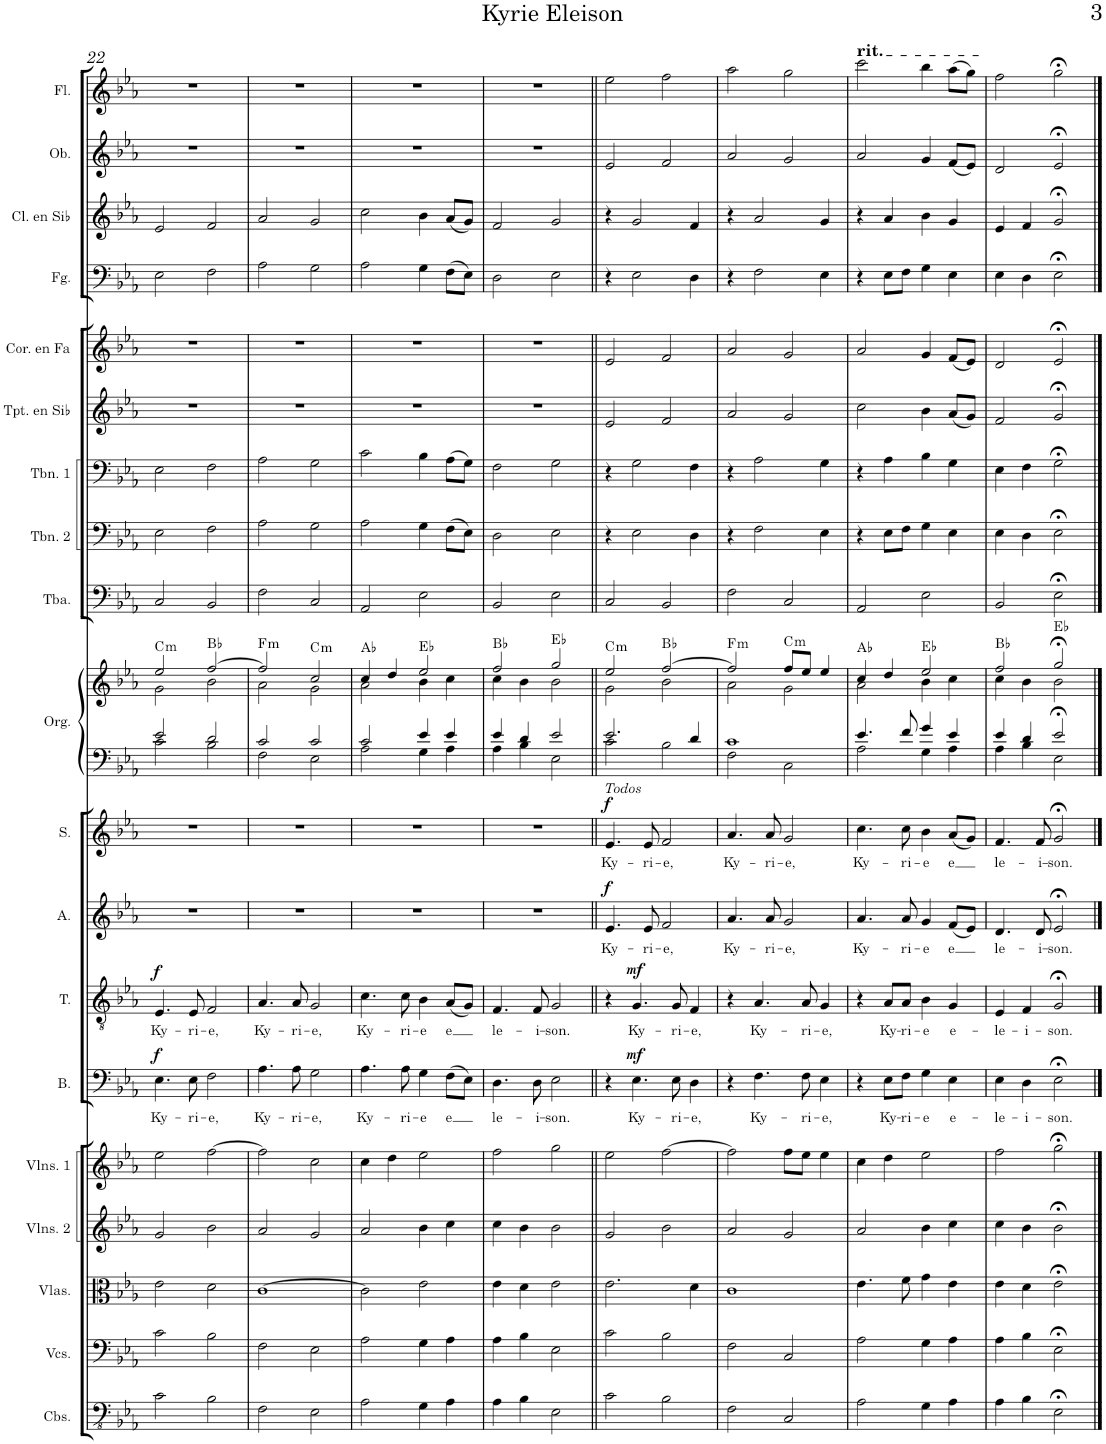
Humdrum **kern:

**kern	**kern	**kern	**kern	**kern	**kern	**text	**dynam	**kern	**text	**dynam	**kern	**text	**dynam	**kern	**text	**dynam	**kern	**kern	**harte	**kern	**kern	**kern	**kern	**kern	**kern	**kern	**kern	**kern
*part19	*part18	*part17	*part16	*part15	*part14	*part14	*part14	*part13	*part13	*part13	*part12	*part12	*part12	*part11	*part11	*part11	*part10	*part10	*part10	*part9	*part8	*part7	*part6	*part5	*part4	*part3	*part2	*part1
*staff20	*staff19	*staff18	*staff17	*staff16	*staff15	*staff15	*staff15	*staff14	*staff14	*staff14	*staff13	*staff13	*staff13	*staff12	*staff12	*staff12	*staff11	*staff10	*	*staff9	*staff8	*staff7	*staff6	*staff5	*staff4	*staff3	*staff2	*staff1
*I"Contrabajos	*I"Violonchelos	*I"Violas	*I"Violines 2	*I"Violines 1	*I"Bajo	*	*	*I"Tenor	*	*	*I"Alto	*	*	*I"Soprano	*	*	*I"Órgano	*	*	*I"Tuba	*I"Trombón 2	*I"Trombón 1	*I"Trompeta en Sib	*I"Trompa en Fa	*I"Fagot	*I"Clarinete en Sib	*I"Oboe	*I"Flauta
*I'Cbs.	*I'Vcs.	*I'Vlas.	*I'Vlns. 2	*I'Vlns. 1	*I'B.	*	*	*I'T.	*	*	*I'A.	*	*	*I'S.	*	*	*	*	*	*I'Tba.	*I'Tbn. 2	*I'Tbn. 1	*I'Tpt. en Sib	*	*I'Fg.	*I'Cl. en Sib	*I'Ob.	*I'Fl.
!!LO:PB:g=z
*clefFv4	*clefF4	*clefC3	*clefG2	*clefG2	*clefF4	*	*	*clefGv2	*	*	*clefG2	*	*	*clefG2	*	*	*clefF4	*clefG2	*	*clefF4	*clefF4	*clefF4	*clefG2	*clefG2	*clefF4	*clefG2	*clefG2	*clefG2
*	*	*	*	*	*	*	*	*	*	*	*	*	*	*	*	*	*	*	*	*	*	*	*Trd1c2	*Trd4c7	*	*Trd1c2	*	*
*k[b-e-a-]	*k[b-e-a-]	*k[b-e-a-]	*k[b-e-a-]	*k[b-e-a-]	*k[b-e-a-]	*	*	*k[b-e-a-]	*	*	*k[b-e-a-]	*	*	*k[b-e-a-]	*	*	*k[b-e-a-]	*k[b-e-a-]	*	*k[b-e-a-]	*k[b-e-a-]	*k[b-e-a-]	*k[b-e-a-]	*k[b-e-a-]	*k[b-e-a-]	*k[b-e-a-]	*k[b-e-a-]	*k[b-e-a-]
*M4/4	*M4/4	*M4/4	*M4/4	*M4/4	*M4/4	*	*	*M4/4	*	*	*M4/4	*	*	*M4/4	*	*	*M4/4	*M4/4	*	*M4/4	*M4/4	*M4/4	*M4/4	*M4/4	*M4/4	*M4/4	*M4/4	*M4/4
*met(c)	*met(c)	*met(c)	*met(c)	*met(c)	*met(c)	*	*	*met(c)	*	*	*met(c)	*	*	*met(c)	*	*	*met(c)	*met(c)	*	*met(c)	*met(c)	*met(c)	*met(c)	*met(c)	*met(c)	*met(c)	*met(c)	*met(c)
=22	=22	=22	=22	=22	=22	=22	=22	=22	=22	=22	=22	=22	=22	=22	=22	=22	=22	=22	=22	=22	=22	=22	=22	=22	=22	=22	=22	=22
!	!	!	!	!	!	!LO:LY:b	!LO:DY:a	!	!LO:LY:b	!LO:DY:a	!	!	!	!	!	!	!	!	!LO:H:kt=m	!	!	!	!	!	!	!	!	!
*	*	*	*	*	*	*	*	*	*	*	*	*	*	*	*	*	*^	*^	*	*	*	*	*	*	*	*	*	*
2C\	2c\	2e-\	2g/	2ee-\	4.E-\	Ky-	f	4.E-/	Ky-	f	1r	.	.	1r	.	.	2e-/	2c\	2ee-/	2g\	C:min	2C/	2E-\	2E-\	1r	1r	2E-\	2e-/	1r	1r
!	!	!	!	!	!	!LO:LY:b	!	!	!LO:LY:b	!	!	!	!	!	!	!	!	!	!	!	!	!	!	!	!	!	!	!	!	!
.	.	.	.	.	8E-\	-ri-	.	8E-/	-ri-	.	.	.	.	.	.	.	.	.	.	.	.	.	.	.	.	.	.	.	.	.
!	!	!	!	!	!	!LO:LY:b	!	!	!LO:LY:b	!	!	!	!	!	!	!	!	!	!	!	!	!	!	!	!	!	!	!	!	!
2BB-\	2B-\	2d\	2b-\	[2ff\	2F\	-e,	.	2F/	-e,	.	.	.	.	.	.	.	2d/	2B-\	[2ff/	2b-\	Bb:maj	2BB-/	2F\	2F\	.	.	2F\	2f/	.	.
=23	=23	=23	=23	=23	=23	=23	=23	=23	=23	=23	=23	=23	=23	=23	=23	=23	=23	=23	=23	=23	=23	=23	=23	=23	=23	=23	=23	=23	=23	=23
!	!	!	!	!	!	!LO:LY:b	!	!	!LO:LY:b	!	!	!	!	!	!	!	!	!	!	!	!LO:H:kt=m	!	!	!	!	!	!	!	!	!
2FF\	2F\	[1c	2a-/	2ff\]	4.A-\	Ky-	.	4.A-/	Ky-	.	1r	.	.	1r	.	.	2c/	2F\	2ff/]	2a-\	F:min	2F\	2A-\	2A-\	1r	1r	2A-\	2a-/	1r	1r
!	!	!	!	!	!	!LO:LY:b	!	!	!LO:LY:b	!	!	!	!	!	!	!	!	!	!	!	!	!	!	!	!	!	!	!	!	!
.	.	.	.	.	8A-\	-ri-	.	8A-/	-ri-	.	.	.	.	.	.	.	.	.	.	.	.	.	.	.	.	.	.	.	.	.
!	!	!	!	!	!	!LO:LY:b	!	!	!LO:LY:b	!	!	!	!	!	!	!	!	!	!	!	!LO:H:kt=m	!	!	!	!	!	!	!	!	!
2EE-\	2E-\	.	2g/	2cc\	2G\	-e,	.	2G/	-e,	.	.	.	.	.	.	.	2c/	2E-\	2cc/	2g\	C:min	2C/	2G\	2G\	.	.	2G\	2g/	.	.
=24	=24	=24	=24	=24	=24	=24	=24	=24	=24	=24	=24	=24	=24	=24	=24	=24	=24	=24	=24	=24	=24	=24	=24	=24	=24	=24	=24	=24	=24	=24
!	!	!	!	!	!	!LO:LY:b	!	!	!LO:LY:b	!	!	!	!	!	!	!	!	!	!	!	!	!	!	!	!	!	!	!	!	!
2AA-\	2A-\	2c\]	2a-/	4cc\	4.A-\	Ky-	.	4.c\	Ky-	.	1r	.	.	1r	.	.	2c/	2A-\	4cc/	2a-\	Ab:maj	2AA-/	2A-\	2c\	1r	1r	2A-\	2cc\	1r	1r
.	.	.	.	4dd\	.	.	.	.	.	.	.	.	.	.	.	.	.	.	4dd/	.	.	.	.	.	.	.	.	.	.	.
!	!	!	!	!	!	!LO:LY:b	!	!	!LO:LY:b	!	!	!	!	!	!	!	!	!	!	!	!	!	!	!	!	!	!	!	!	!
.	.	.	.	.	8A-\	-ri-	.	8c\	-ri-	.	.	.	.	.	.	.	.	.	.	.	.	.	.	.	.	.	.	.	.	.
!	!	!	!	!	!	!LO:LY:b	!	!	!LO:LY:b	!	!	!	!	!	!	!	!	!	!	!	!	!	!	!	!	!	!	!	!	!
4GG\	4G\	2e-\	4b-\	2ee-\	4G\	-e	.	4B-\	-e	.	.	.	.	.	.	.	4e-/	4G\	2ee-/	4b-\	Eb:maj	2E-\	4G\	4B-\	.	.	4G\	4b-\	.	.
!	!	!	!	!	!	!LO:LY:b	!	!	!LO:LY:b	!	!	!	!	!	!	!	!	!	!	!	!	!	!	!	!	!	!	!	!	!
4AA-\	4A-\	.	4cc\	.	(8F\L	e	.	(8A-/L	e	.	.	.	.	.	.	.	4e-/	4A-\	.	4cc\	.	.	(8F\L	(8A-\L	.	.	(8F\L	(8a-/L	.	.
.	.	.	.	.	8E-\J)	.	.	8G/J)	.	.	.	.	.	.	.	.	.	.	.	.	.	.	8E-\J)	8G\J)	.	.	8E-\J)	8g/J)	.	.
=25	=25	=25	=25	=25	=25	=25	=25	=25	=25	=25	=25	=25	=25	=25	=25	=25	=25	=25	=25	=25	=25	=25	=25	=25	=25	=25	=25	=25	=25	=25
!	!	!	!	!	!	!LO:LY:b	!	!	!LO:LY:b	!	!	!	!	!	!	!	!	!	!	!	!	!	!	!	!	!	!	!	!	!
4AA-\	4A-\	4e-\	4cc\	2ff\	4.D\	le-	.	4.F/	le-	.	1r	.	.	1r	.	.	4e-/	4A-\	2ff/	4cc\	Bb:maj	2BB-/	2D\	2F\	1r	1r	2D\	2f/	1r	1r
4BB-\	4B-\	4d\	4b-\	.	.	.	.	.	.	.	.	.	.	.	.	.	4d/	4B-\	.	4b-\	.	.	.	.	.	.	.	.	.	.
!	!	!	!	!	!	!LO:LY:b	!	!	!LO:LY:b	!	!	!	!	!	!	!	!	!	!	!	!	!	!	!	!	!	!	!	!	!
.	.	.	.	.	8D\	-i-	.	8F/	-i-	.	.	.	.	.	.	.	.	.	.	.	.	.	.	.	.	.	.	.	.	.
!	!	!	!	!	!	!LO:LY:b	!	!	!LO:LY:b	!	!	!	!	!	!	!	!	!	!	!	!	!	!	!	!	!	!	!	!	!
2EE-\	2E-\	2e-\	2b-\	2gg\	2E-\	-son.	.	2G/	-son.	.	.	.	.	.	.	.	2e-/	2E-\	2gg/	2b-\	Eb:maj	2E-\	2E-\	2G\	.	.	2E-\	2g/	.	.
=26||	=26||	=26||	=26||	=26||	=26||	=26||	=26||	=26||	=26||	=26||	=26||	=26||	=26||	=26||	=26||	=26||	=26||	=26||	=26||	=26||	=26||	=26||	=26||	=26||	=26||	=26||	=26||	=26||	=26||	=26||
!	!	!	!	!	!	!	!	!	!	!	!	!	!	!LO:TX:a:i:t=Todos	!	!	!	!	!	!	!	!	!	!	!	!	!	!	!	!
!	!	!	!	!	!	!	!	!	!	!	!	!LO:LY:b	!LO:DY:a	!	!LO:LY:b	!LO:DY:a	!	!	!	!	!LO:H:kt=m	!	!	!	!	!	!	!	!	!
2C\	2c\	2.e-\	2g/	2ee-\	4r	.	.	4r	.	.	4.e-/	Ky-	f	4.e-/	Ky-	f	2.e-/	2c\	2ee-/	2g\	C:min	2C/	4r	4r	2e-/	2e-/	4r	4r	2e-/	2ee-\
!	!	!	!	!	!	!LO:LY:b	!LO:DY:a	!	!LO:LY:b	!LO:DY:a	!	!	!	!	!	!	!	!	!	!	!	!	!	!	!	!	!	!	!	!
.	.	.	.	.	4.E-\	Ky-	mf	4.G/	Ky-	mf	.	.	.	.	.	.	.	.	.	.	.	.	2E-\	2G\	.	.	2E-\	2g/	.	.
!	!	!	!	!	!	!	!	!	!	!	!	!LO:LY:b	!	!	!LO:LY:b	!	!	!	!	!	!	!	!	!	!	!	!	!	!	!
.	.	.	.	.	.	.	.	.	.	.	8e-/	-ri-	.	8e-/	-ri-	.	.	.	.	.	.	.	.	.	.	.	.	.	.	.
!	!	!	!	!	!	!	!	!	!	!	!	!LO:LY:b	!	!	!LO:LY:b	!	!	!	!	!	!	!	!	!	!	!	!	!	!	!
2BB-\	2B-\	.	2b-\	[2ff\	.	.	.	.	.	.	2f/	-e,	.	2f/	-e,	.	.	2B-\	[2ff/	2b-\	Bb:maj	2BB-/	.	.	2f/	2f/	.	.	2f/	2ff\
!	!	!	!	!	!	!LO:LY:b	!	!	!LO:LY:b	!	!	!	!	!	!	!	!	!	!	!	!	!	!	!	!	!	!	!	!	!
.	.	.	.	.	8E-\	-ri-	.	8G/	-ri-	.	.	.	.	.	.	.	.	.	.	.	.	.	.	.	.	.	.	.	.	.
!	!	!	!	!	!	!LO:LY:b	!	!	!LO:LY:b	!	!	!	!	!	!	!	!	!	!	!	!	!	!	!	!	!	!	!	!	!
.	.	4d\	.	.	4D\	-e,	.	4F/	-e,	.	.	.	.	.	.	.	4d/	.	.	.	.	.	4D\	4F\	.	.	4D\	4f/	.	.
=27	=27	=27	=27	=27	=27	=27	=27	=27	=27	=27	=27	=27	=27	=27	=27	=27	=27	=27	=27	=27	=27	=27	=27	=27	=27	=27	=27	=27	=27	=27
!	!	!	!	!	!	!	!	!	!	!	!	!LO:LY:b	!	!	!LO:LY:b	!	!	!	!	!	!LO:H:kt=m	!	!	!	!	!	!	!	!	!
2FF\	2F\	1c	2a-/	2ff\]	4r	.	.	4r	.	.	4.a-/	Ky-	.	4.a-/	Ky-	.	1c	2F\	2ff/]	2a-\	F:min	2F\	4r	4r	2a-/	2a-/	4r	4r	2a-/	2aa-\
!	!	!	!	!	!	!LO:LY:b	!	!	!LO:LY:b	!	!	!	!	!	!	!	!	!	!	!	!	!	!	!	!	!	!	!	!	!
.	.	.	.	.	4.F\	Ky-	.	4.A-/	Ky-	.	.	.	.	.	.	.	.	.	.	.	.	.	2F\	2A-\	.	.	2F\	2a-/	.	.
!	!	!	!	!	!	!	!	!	!	!	!	!LO:LY:b	!	!	!LO:LY:b	!	!	!	!	!	!	!	!	!	!	!	!	!	!	!
.	.	.	.	.	.	.	.	.	.	.	8a-/	-ri-	.	8a-/	-ri-	.	.	.	.	.	.	.	.	.	.	.	.	.	.	.
!	!	!	!	!	!	!	!	!	!	!	!	!LO:LY:b	!	!	!LO:LY:b	!	!	!	!	!	!LO:H:kt=m	!	!	!	!	!	!	!	!	!
2CC/	2C/	.	2g/	8ff\L	.	.	.	.	.	.	2g/	-e,	.	2g/	-e,	.	.	2C\	8ff/L	2g\	C:min	2C/	.	.	2g/	2g/	.	.	2g/	2gg\
!	!	!	!	!	!	!LO:LY:b	!	!	!LO:LY:b	!	!	!	!	!	!	!	!	!	!	!	!	!	!	!	!	!	!	!	!	!
.	.	.	.	8ee-\J	8F\	-ri-	.	8A-/	-ri-	.	.	.	.	.	.	.	.	.	8ee-/J	.	.	.	.	.	.	.	.	.	.	.
!	!	!	!	!	!	!LO:LY:b	!	!	!LO:LY:b	!	!	!	!	!	!	!	!	!	!	!	!	!	!	!	!	!	!	!	!	!
.	.	.	.	4ee-\	4E-\	-e,	.	4G/	-e,	.	.	.	.	.	.	.	.	.	4ee-/	.	.	.	4E-\	4G\	.	.	4E-\	4g/	.	.
=28	=28	=28	=28	=28	=28	=28	=28	=28	=28	=28	=28	=28	=28	=28	=28	=28	=28	=28	=28	=28	=28	=28	=28	=28	=28	=28	=28	=28	=28	=28
!	!	!	!	!	!	!	!	!	!	!	!	!	!	!	!	!	!	!	!	!	!	!	!	!	!	!	!	!	!	!LO:TX:a:t=rit.
!	!	!	!	!	!	!	!	!	!	!	!	!LO:LY:b	!	!	!LO:LY:b	!	!	!	!	!	!	!	!	!	!	!	!	!	!	!
2AA-\	2A-\	4.e-\	2a-/	4cc\	4r	.	.	4r	.	.	4.a-/	Ky-	.	4.cc\	Ky-	.	4.e-/	2A-\	4cc/	2a-\	Ab:maj	2AA-/	4r	4r	2cc\	2a-/	4r	4r	2a-/	2ccc\
!	!	!	!	!	!	!LO:LY:b	!	!	!LO:LY:b	!	!	!	!	!	!	!	!	!	!	!	!	!	!	!	!	!	!	!	!	!
.	.	.	.	4dd\	8E-\L	Ky-	.	8A-/L	Ky-	.	.	.	.	.	.	.	.	.	4dd/	.	.	.	8E-\L	4A-\	.	.	8E-\L	4a-/	.	.
!	!	!	!	!	!	!LO:LY:b	!	!	!LO:LY:b	!	!	!LO:LY:b	!	!	!LO:LY:b	!	!	!	!	!	!	!	!	!	!	!	!	!	!	!
.	.	8f\	.	.	8F\J	-ri-	.	8A-/J	-ri-	.	8a-/	-ri-	.	8cc\	-ri-	.	8f/	.	.	.	.	.	8F\J	.	.	.	8F\J	.	.	.
!	!	!	!	!	!	!LO:LY:b	!	!	!LO:LY:b	!	!	!LO:LY:b	!	!	!LO:LY:b	!	!	!	!	!	!	!	!	!	!	!	!	!	!	!
4GG\	4G\	4g\	4b-\	2ee-\	4G\	-e	.	4B-\	-e	.	4g/	-e	.	4b-\	-e	.	4g/	4G\	2ee-/	4b-\	Eb:maj	2E-\	4G\	4B-\	4b-\	4g/	4G\	4b-\	4g/	4bb-\
!	!	!	!	!	!	!LO:LY:b	!	!	!LO:LY:b	!	!	!LO:LY:b	!	!	!LO:LY:b	!	!	!	!	!	!	!	!	!	!	!	!	!	!	!
4AA-\	4A-\	4e-\	4cc\	.	4E-\	e-	.	4G/	e-	.	(8f/L	e	.	(8a-/L	e	.	4e-/	4A-\	.	4cc\	.	.	4E-\	4G\	(8a-/L	(8f/L	4E-\	4g/	(8f/L	(8aa-\L
.	.	.	.	.	.	.	.	.	.	.	8e-/J)	.	.	8g/J)	.	.	.	.	.	.	.	.	.	.	8g/J)	8e-/J)	.	.	8e-/J)	8gg\J)
=29	=29	=29	=29	=29	=29	=29	=29	=29	=29	=29	=29	=29	=29	=29	=29	=29	=29	=29	=29	=29	=29	=29	=29	=29	=29	=29	=29	=29	=29	=29
!	!	!	!	!	!	!LO:LY:b	!	!	!LO:LY:b	!	!	!LO:LY:b	!	!	!LO:LY:b	!	!	!	!	!	!	!	!	!	!	!	!	!	!	!
4AA-\	4A-\	4e-\	4cc\	2ff\	4E-\	-le-	.	4E-/	-le-	.	4.d/	le-	.	4.f/	le-	.	4e-/	4A-\	2ff/	4cc\	Bb:maj	2BB-/	4E-\	4E-\	2f/	2d/	4E-\	4e-/	2d/	2ff\
!	!	!	!	!	!	!LO:LY:b	!	!	!LO:LY:b	!	!	!	!	!	!	!	!	!	!	!	!	!	!	!	!	!	!	!	!	!
4BB-\	4B-\	4d\	4b-\	.	4D\	-i-	.	4F/	-i-	.	.	.	.	.	.	.	4d/	4B-\	.	4b-\	.	.	4D\	4F\	.	.	4D\	4f/	.	.
!	!	!	!	!	!	!	!	!	!	!	!	!LO:LY:b	!	!	!LO:LY:b	!	!	!	!	!	!	!	!	!	!	!	!	!	!	!
.	.	.	.	.	.	.	.	.	.	.	8d/	-i-	.	8f/	-i-	.	.	.	.	.	.	.	.	.	.	.	.	.	.	.
!	!	!	!	!	!	!LO:LY:b	!	!	!LO:LY:b	!	!	!LO:LY:b	!	!	!LO:LY:b	!	!	!	!	!	!	!	!	!	!	!	!	!	!	!
2EE-;<\	2E-;<\	2e-;<\	2b-;<\	2gg;<\	2E-;<\	-son.	.	2G;</	-son.	.	2e-;</	-son.	.	2g;</	-son.	.	2e-;</	2E-\	2gg;</	2b-\	Eb:maj	2E-;<\	2E-;<\	2G;<\	2g;</	2e-;</	2E-;<\	2g;</	2e-;</	2gg;<\
*	*	*	*	*	*	*	*	*	*	*	*	*	*	*	*	*	*v	*v	*	*	*	*	*	*	*	*	*	*	*	*
*	*	*	*	*	*	*	*	*	*	*	*	*	*	*	*	*	*	*v	*v	*	*	*	*	*	*	*	*	*	*
==	==	==	==	==	==	==	==	==	==	==	==	==	==	==	==	==	==	==	==	==	==	==	==	==	==	==	==	==
*-	*-	*-	*-	*-	*-	*-	*-	*-	*-	*-	*-	*-	*-	*-	*-	*-	*-	*-	*-	*-	*-	*-	*-	*-	*-	*-	*-	*-
